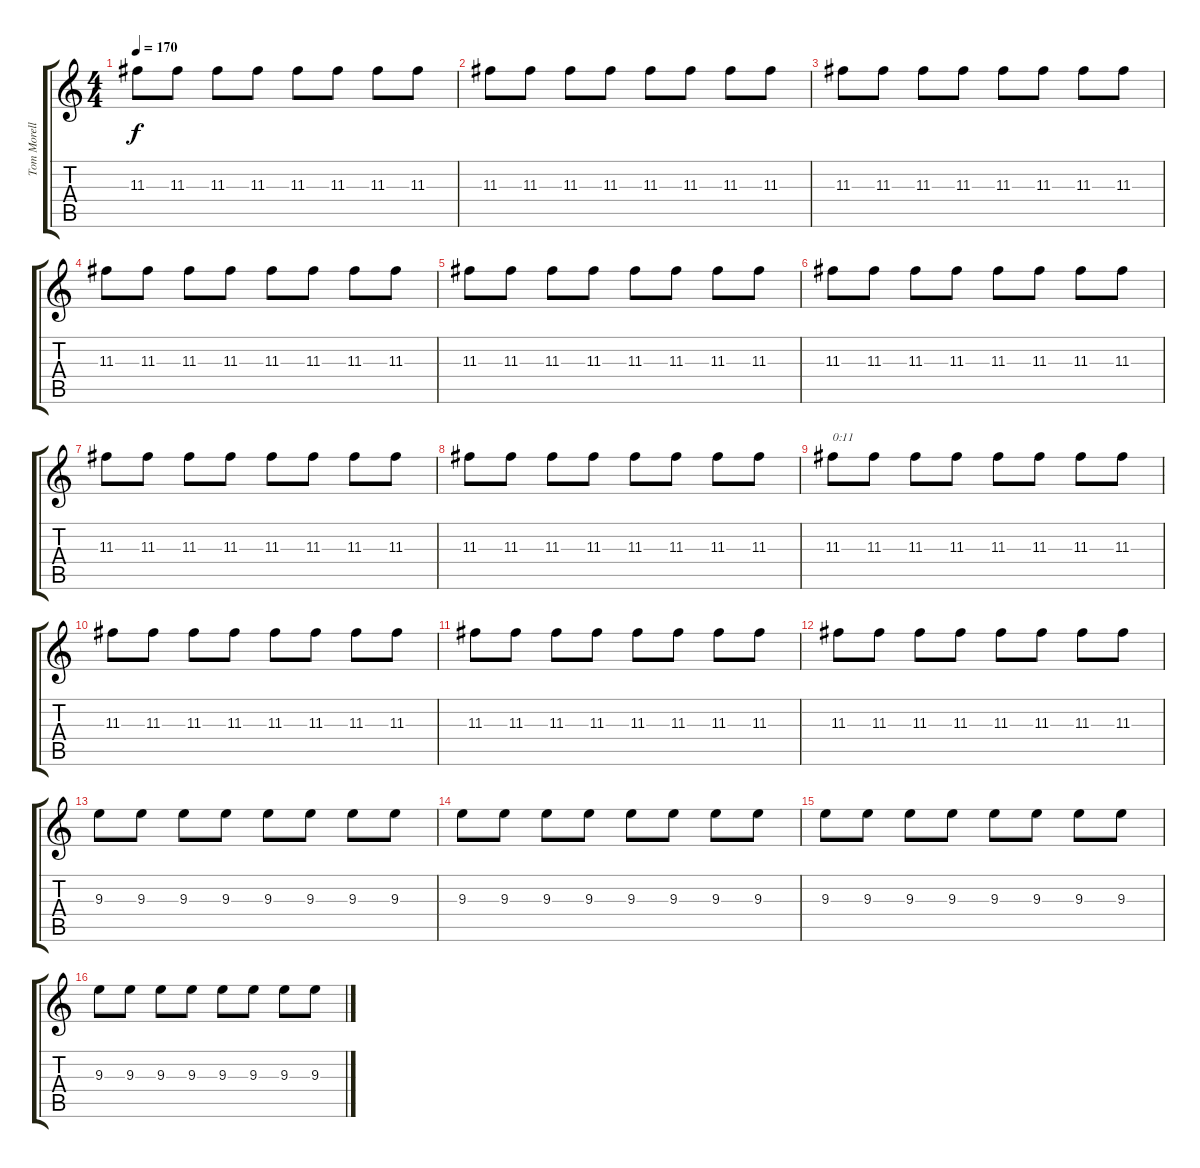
\track ("Tom Morello (Guitar)" "Tom Morell") {instrument distortionguitar}
\staff {score tabs}
\tuning (E4 B3 G3 D3 A2 E2) {hide}
\ts (4 4)
\tempo 170
\clef g2
\ks c
11.3.8{dy f instrument distortionguitar} 11.3.8 11.3.8 11.3.8 11.3.8 11.3.8 11.3.8 11.3.8 |
11.3.8 11.3.8 11.3.8 11.3.8 11.3.8 11.3.8 11.3.8 11.3.8 |
11.3.8 11.3.8 11.3.8 11.3.8 11.3.8 11.3.8 11.3.8 11.3.8 |
11.3.8 11.3.8 11.3.8 11.3.8 11.3.8 11.3.8 11.3.8 11.3.8 |
11.3.8 11.3.8 11.3.8 11.3.8 11.3.8 11.3.8 11.3.8 11.3.8 |
11.3.8 11.3.8 11.3.8 11.3.8 11.3.8 11.3.8 11.3.8 11.3.8 |
11.3.8 11.3.8 11.3.8 11.3.8 11.3.8 11.3.8 11.3.8 11.3.8 |
11.3.8 11.3.8 11.3.8 11.3.8 11.3.8 11.3.8 11.3.8 11.3.8 |
11.3.8{txt "0:11"} 11.3.8 11.3.8 11.3.8 11.3.8 11.3.8 11.3.8 11.3.8 |
11.3.8 11.3.8 11.3.8 11.3.8 11.3.8 11.3.8 11.3.8 11.3.8 |
11.3.8 11.3.8 11.3.8 11.3.8 11.3.8 11.3.8 11.3.8 11.3.8 |
11.3.8 11.3.8 11.3.8 11.3.8 11.3.8 11.3.8 11.3.8 11.3.8 |
9.3.8 9.3.8 9.3.8 9.3.8 9.3.8 9.3.8 9.3.8 9.3.8 |
9.3.8 9.3.8 9.3.8 9.3.8 9.3.8 9.3.8 9.3.8 9.3.8 |
9.3.8 9.3.8 9.3.8 9.3.8 9.3.8 9.3.8 9.3.8 9.3.8 |
9.3.8 9.3.8 9.3.8 9.3.8 9.3.8 9.3.8 9.3.8 9.3.8
